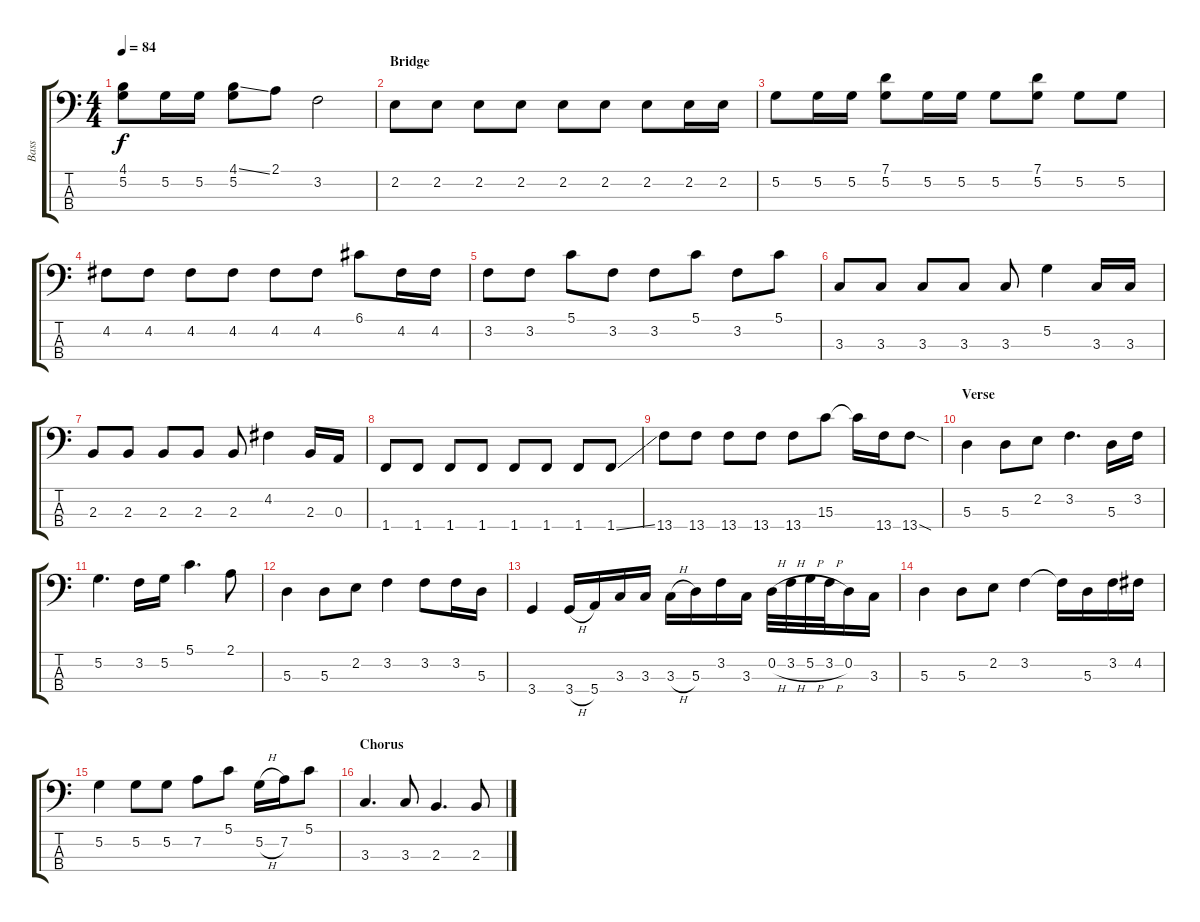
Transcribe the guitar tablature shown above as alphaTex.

\track ("Bass" "Bass") {instrument electricbassfinger}
\staff {score tabs}
\tuning (G2 D2 A1 E1) {hide}
\ts (4 4)
\tempo 84
\clef f4
\ks c
(4.1 5.2).8{dy f} 5.2.16 5.2.16 (4.1{ss} 5.2).8 2.1.8 3.2.2 |
\section ("" "Bridge")
2.2.8 2.2.8 2.2.8 2.2.8 2.2.8 2.2.8 2.2.8 2.2.16 2.2.16 |
5.2.8 5.2.16 5.2.16 (7.1 5.2).8 5.2.16 5.2.16 5.2.8 (7.1 5.2).8 5.2.8 5.2.8 |
4.2.8 4.2.8 4.2.8 4.2.8 4.2.8 4.2.8 6.1.8 4.2.16 4.2.16 |
3.2.8 3.2.8 5.1.8 3.2.8 3.2.8 5.1.8 3.2.8 5.1.8 |
3.3.8 3.3.8 3.3.8 3.3.8 3.3.8 5.2.4 3.3.16 3.3.16 |
2.3.8 2.3.8 2.3.8 2.3.8 2.3.8 4.2.4 2.3.16 0.3.16 |
1.4.8 1.4.8 1.4.8 1.4.8 1.4.8 1.4.8 1.4.8 1.4{ss}.8 |
13.4.8 13.4.8 13.4.8 13.4.8 13.4.8 15.3.8 15.3{t}.16 13.4.16 13.4{sod}.8 |
\section ("" "Verse")
5.3.4 5.3.8 2.2.8 3.2.4{d} 5.3.16 3.2.16 |
5.2.4{d} 3.2.16 5.2.16 5.1.4{d} 2.1.8 |
5.3.4 5.3.8 2.2.8 3.2.4 3.2.8 3.2.16 5.3.16 |
3.4.4 3.4{h}.16 5.4.16 3.3.16 3.3.16 3.3{h}.16 5.3.16 3.2.16 3.3.16 0.2{h}.32 3.2{h}.32 5.2{h}.32 3.2{h}.32 0.2.16 3.3.16 |
5.3.4 5.3.8 2.2.8 3.2.4 3.2{t}.16 5.3.16 3.2.16 4.2.16 |
5.2.4 5.2.8 5.2.8 7.2.8 5.1.8 5.2{h}.16 7.2.16 5.1.8 |
\section ("" "Chorus")
3.3.4{d} 3.3.8 2.3.4{d} 2.3.8
